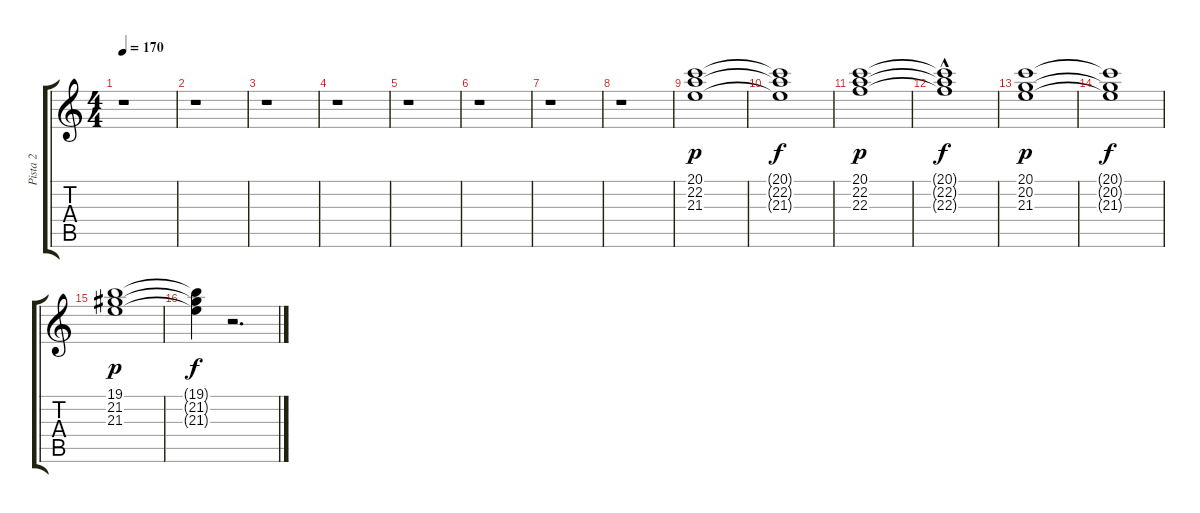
\track ("Pista 2" "Pista 2") {instrument rockorgan}
\staff {score tabs}
\tuning (E4 B3 G3 D3 A2 E2) {hide}
\ts (4 4)
\tempo 170
\clef g2
\ks c
r.1{dy mp} |
r.1 |
r.1 |
r.1 |
r.1 |
r.1 |
r.1 |
r.1 |
(20.1 22.2 21.3).1{dy p} |
(20.1{t} 22.2{t} 21.3{t}).1{dy f} |
(20.1 22.2 22.3).1{dy p} |
(20.1{hac t} 22.2{t} 22.3{t}).1{dy f} |
(20.1 20.2 21.3).1{dy p} |
(20.1{t} 20.2{t} 21.3{t}).1{dy f} |
(19.1 21.2 21.3).1{dy p} |
(19.1{t} 21.2{t} 21.3{t}).4{dy f} r.2{d}
